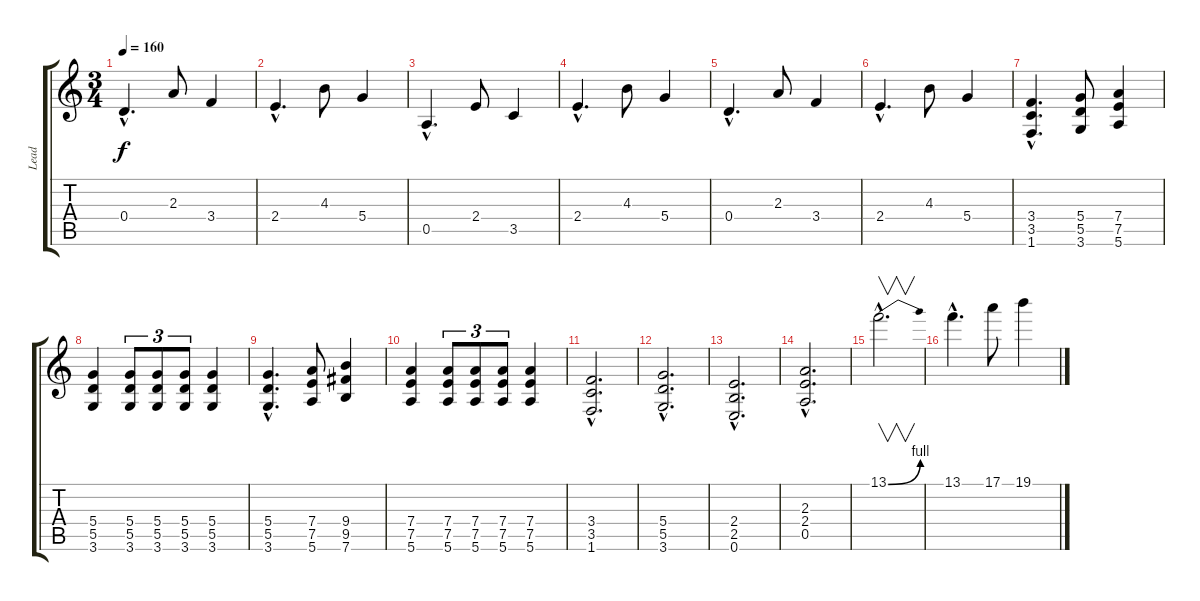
\track ("Lead" "Lead") {instrument distortionguitar}
\staff {score tabs}
\tuning (E4 B3 G3 D3 A2 E2) {hide}
\ts (3 4)
\tempo 160
\clef g2
\ks c
0.4{hac}.4{d dy f} 2.3.8 3.4.4 |
2.4{hac}.4{d} 4.3.8 5.4.4 |
0.5{hac}.4{d} 2.4.8 3.5.4 |
2.4{hac}.4{d} 4.3.8 5.4.4 |
0.4{hac}.4{d} 2.3.8 3.4.4 |
2.4{hac}.4{d} 4.3.8 5.4.4 |
(3.4{hac} 3.5{hac} 1.6{hac}).4{d} (5.4 5.5 3.6).8 (7.4 7.5 5.6).4 |
(5.4 5.5 3.6).4 (5.4 5.5 3.6).8{tu (3 2)} (5.4 5.5 3.6).8{tu (3 2)} (5.4 5.5 3.6).8{tu (3 2)} (5.4 5.5 3.6).4 |
(5.4{hac} 5.5{hac} 3.6{hac}).4{d} (7.4 7.5 5.6).8 (9.4 9.5 7.6).4 |
(7.4 7.5 5.6).4 (7.4 7.5 5.6).8{tu (3 2)} (7.4 7.5 5.6).8{tu (3 2)} (7.4 7.5 5.6).8{tu (3 2)} (7.4 7.5 5.6).4 |
(3.4{hac} 3.5{hac} 1.6{hac}).2{d} |
(5.4{hac} 5.5{hac} 3.6{hac}).2{d} |
(2.4{hac} 2.5{hac} 0.6{hac}).2{d} |
(2.3{hac} 2.4{hac} 0.5{hac}).2{d} |
13.1{be (bend 0 0 60 4) hac}.2{v d} |
13.1{hac}.4{d} 17.1.8 19.1.4
